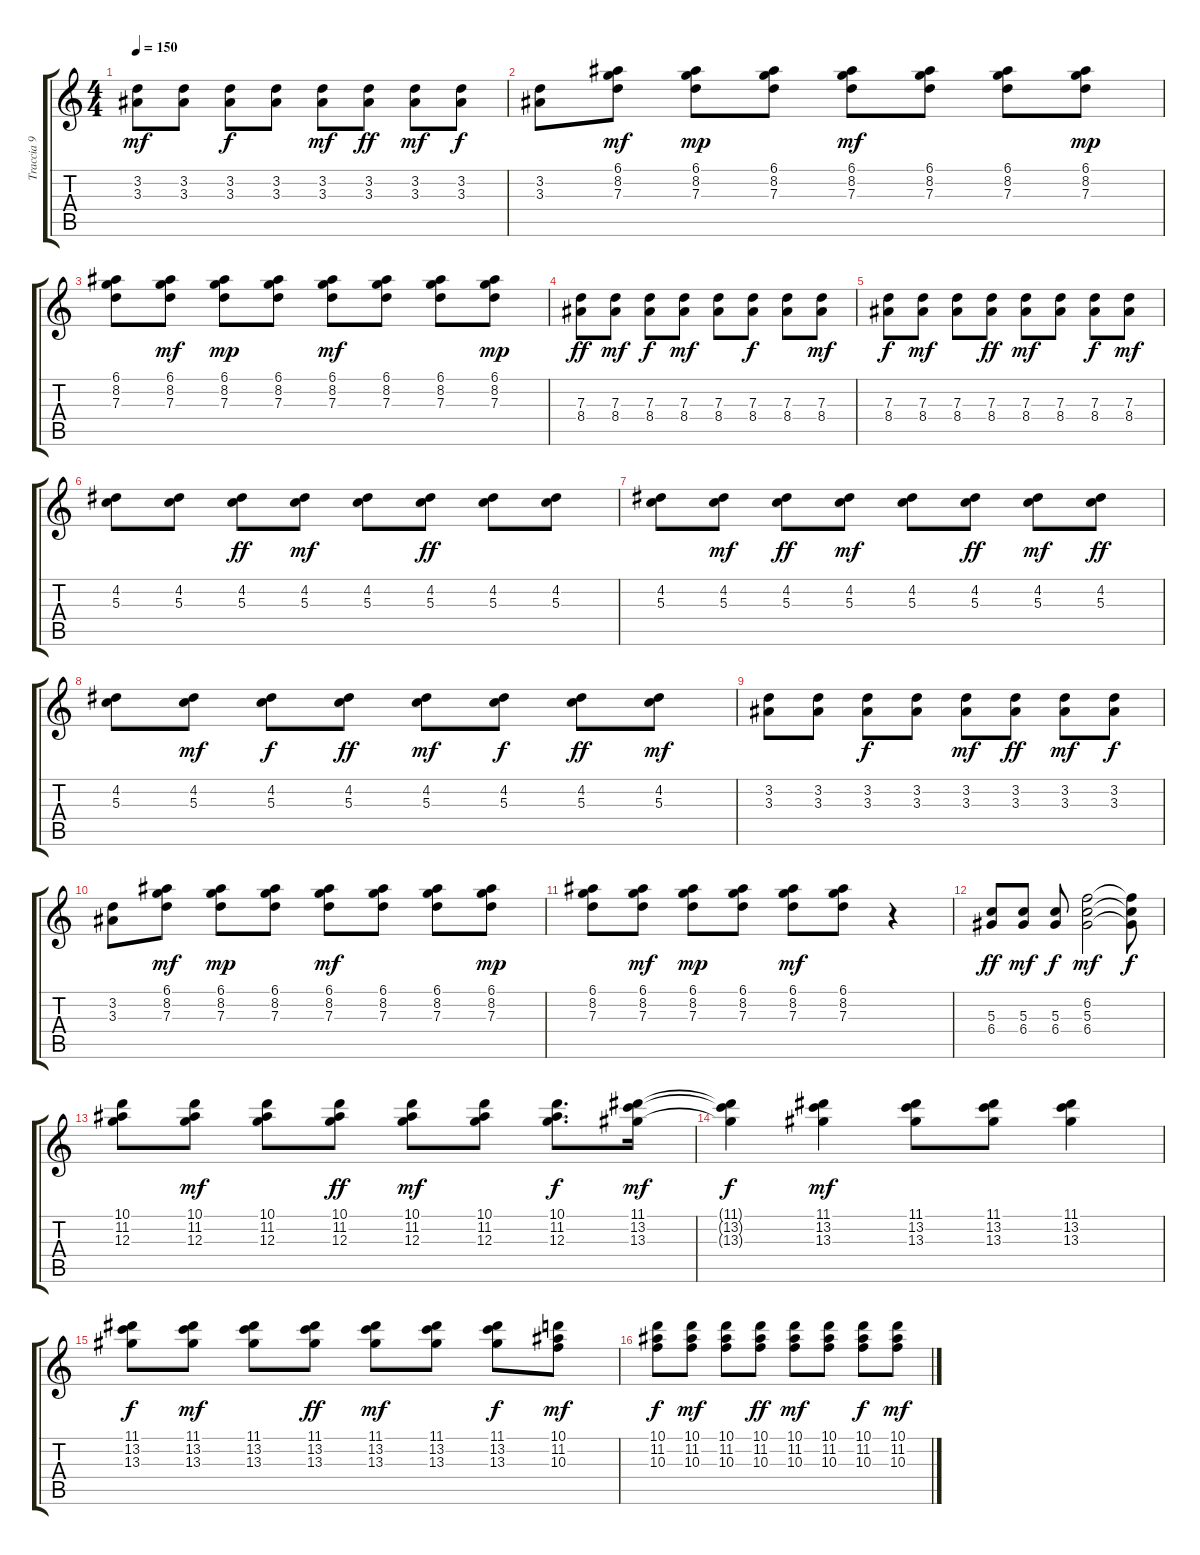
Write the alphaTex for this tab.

\track ("Traccia 9" "Traccia 9") {instrument electricguitarmuted}
\staff {score tabs}
\tuning (E4 B3 G3 D3 A2 E2) {hide}
\ts (4 4)
\tempo 150
\clef g2
\ks c
(3.2 3.3).8{dy mf} (3.2 3.3).8 (3.2 3.3).8{dy f} (3.2 3.3).8 (3.2 3.3).8{dy mf} (3.2 3.3).8{dy ff} (3.2 3.3).8{dy mf} (3.2 3.3).8{dy f} |
(3.2 3.3).8 (6.1 8.2 7.3).8{dy mf instrument distortionguitar} (6.1 8.2 7.3).8{dy mp} (6.1 8.2 7.3).8 (6.1 8.2 7.3).8{dy mf} (6.1 8.2 7.3).8 (6.1 8.2 7.3).8 (6.1 8.2 7.3).8{dy mp} |
(6.1 8.2 7.3).8 (6.1 8.2 7.3).8{dy mf} (6.1 8.2 7.3).8{dy mp} (6.1 8.2 7.3).8 (6.1 8.2 7.3).8{dy mf} (6.1 8.2 7.3).8 (6.1 8.2 7.3).8 (6.1 8.2 7.3).8{dy mp instrument electricguitarmuted} |
(7.3 8.4).8{dy ff} (7.3 8.4).8{dy mf} (7.3 8.4).8{dy f} (7.3 8.4).8{dy mf} (7.3 8.4).8 (7.3 8.4).8{dy f} (7.3 8.4).8 (7.3 8.4).8{dy mf} |
(7.3 8.4).8{dy f} (7.3 8.4).8{dy mf} (7.3 8.4).8 (7.3 8.4).8{dy ff} (7.3 8.4).8{dy mf} (7.3 8.4).8 (7.3 8.4).8{dy f} (7.3 8.4).8{dy mf} |
(4.2 5.3).8 (4.2 5.3).8 (4.2 5.3).8{dy ff} (4.2 5.3).8{dy mf} (4.2 5.3).8 (4.2 5.3).8{dy ff} (4.2 5.3).8 (4.2 5.3).8 |
(4.2 5.3).8 (4.2 5.3).8{dy mf} (4.2 5.3).8{dy ff} (4.2 5.3).8{dy mf} (4.2 5.3).8 (4.2 5.3).8{dy ff} (4.2 5.3).8{dy mf} (4.2 5.3).8{dy ff} |
(4.2 5.3).8 (4.2 5.3).8{dy mf} (4.2 5.3).8{dy f} (4.2 5.3).8{dy ff} (4.2 5.3).8{dy mf} (4.2 5.3).8{dy f} (4.2 5.3).8{dy ff} (4.2 5.3).8{dy mf} |
(3.2 3.3).8 (3.2 3.3).8 (3.2 3.3).8{dy f} (3.2 3.3).8 (3.2 3.3).8{dy mf} (3.2 3.3).8{dy ff} (3.2 3.3).8{dy mf} (3.2 3.3).8{dy f} |
(3.2 3.3).8 (6.1 8.2 7.3).8{dy mf instrument distortionguitar} (6.1 8.2 7.3).8{dy mp} (6.1 8.2 7.3).8 (6.1 8.2 7.3).8{dy mf} (6.1 8.2 7.3).8 (6.1 8.2 7.3).8 (6.1 8.2 7.3).8{dy mp} |
(6.1 8.2 7.3).8 (6.1 8.2 7.3).8{dy mf} (6.1 8.2 7.3).8{dy mp} (6.1 8.2 7.3).8 (6.1 8.2 7.3).8{dy mf} (6.1 8.2 7.3).8 r.4 |
(5.3 6.4).8{dy ff instrument electricguitarmuted} (5.3 6.4).8{dy mf} (5.3 6.4).8{dy f} (6.2 5.3 6.4).2{dy mf instrument overdrivenguitar} (6.2{t} 5.3{t} 6.4{t}).8{dy f} |
(10.1 11.2 12.3).8 (10.1 11.2 12.3).8{dy mf} (10.1 11.2 12.3).8 (10.1 11.2 12.3).8{dy ff} (10.1 11.2 12.3).8{dy mf} (10.1 11.2 12.3).8 (10.1 11.2 12.3).8{d dy f} (11.1 13.2 13.3).16{dy mf} |
(11.1{t} 13.2{t} 13.3{t}).4{dy f} (11.1 13.2 13.3).4{dy mf} (11.1 13.2 13.3).8 (11.1 13.2 13.3).8 (11.1 13.2 13.3).4 |
(11.1 13.2 13.3).8{dy f} (11.1 13.2 13.3).8{dy mf} (11.1 13.2 13.3).8 (11.1 13.2 13.3).8{dy ff} (11.1 13.2 13.3).8{dy mf} (11.1 13.2 13.3).8 (11.1 13.2 13.3).8{dy f} (10.1 11.2 10.3).8{dy mf} |
(10.1 11.2 10.3).8{dy f} (10.1 11.2 10.3).8{dy mf} (10.1 11.2 10.3).8 (10.1 11.2 10.3).8{dy ff} (10.1 11.2 10.3).8{dy mf} (10.1 11.2 10.3).8 (10.1 11.2 10.3).8{dy f} (10.1 11.2 10.3).8{dy mf}
